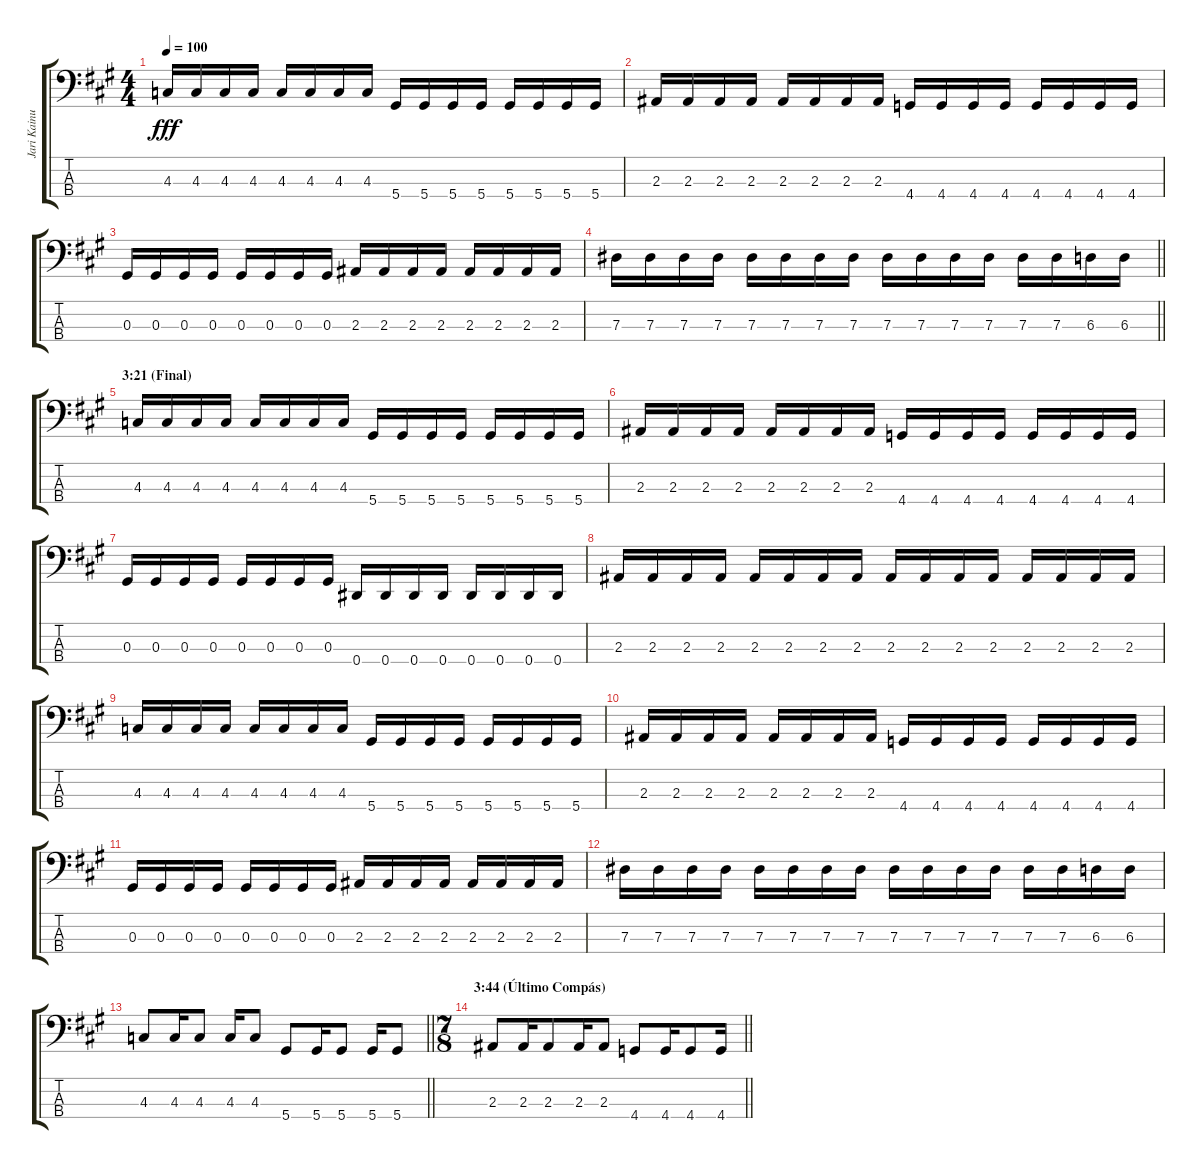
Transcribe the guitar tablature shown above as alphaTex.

\track ("Jari Kainulainen (Bajo)" "Jari Kainu") {instrument electricbassfinger}
\staff {score tabs}
\tuning (Gb2 Db2 Ab1 Eb1) {hide}
\ts (4 4)
\tempo 100
\clef f4
\ks a
4.3.16{dy fff} 4.3.16 4.3.16 4.3.16 4.3.16 4.3.16 4.3.16 4.3.16 5.4.16 5.4.16 5.4.16 5.4.16 5.4.16 5.4.16 5.4.16 5.4.16 |
2.3.16 2.3.16 2.3.16 2.3.16 2.3.16 2.3.16 2.3.16 2.3.16 4.4.16 4.4.16 4.4.16 4.4.16 4.4.16 4.4.16 4.4.16 4.4.16 |
0.3.16 0.3.16 0.3.16 0.3.16 0.3.16 0.3.16 0.3.16 0.3.16 2.3.16 2.3.16 2.3.16 2.3.16 2.3.16 2.3.16 2.3.16 2.3.16 |
\barLineRight lightlight
7.3.16 7.3.16 7.3.16 7.3.16 7.3.16 7.3.16 7.3.16 7.3.16 7.3.16 7.3.16 7.3.16 7.3.16 7.3.16 7.3.16 6.3.16 6.3.16 |
\section ("" "3:21 (Final)")
4.3.16 4.3.16 4.3.16 4.3.16 4.3.16 4.3.16 4.3.16 4.3.16 5.4.16 5.4.16 5.4.16 5.4.16 5.4.16 5.4.16 5.4.16 5.4.16 |
2.3.16 2.3.16 2.3.16 2.3.16 2.3.16 2.3.16 2.3.16 2.3.16 4.4.16 4.4.16 4.4.16 4.4.16 4.4.16 4.4.16 4.4.16 4.4.16 |
0.3.16 0.3.16 0.3.16 0.3.16 0.3.16 0.3.16 0.3.16 0.3.16 0.4.16 0.4.16 0.4.16 0.4.16 0.4.16 0.4.16 0.4.16 0.4.16 |
2.3.16 2.3.16 2.3.16 2.3.16 2.3.16 2.3.16 2.3.16 2.3.16 2.3.16 2.3.16 2.3.16 2.3.16 2.3.16 2.3.16 2.3.16 2.3.16 |
4.3.16 4.3.16 4.3.16 4.3.16 4.3.16 4.3.16 4.3.16 4.3.16 5.4.16 5.4.16 5.4.16 5.4.16 5.4.16 5.4.16 5.4.16 5.4.16 |
2.3.16 2.3.16 2.3.16 2.3.16 2.3.16 2.3.16 2.3.16 2.3.16 4.4.16 4.4.16 4.4.16 4.4.16 4.4.16 4.4.16 4.4.16 4.4.16 |
0.3.16 0.3.16 0.3.16 0.3.16 0.3.16 0.3.16 0.3.16 0.3.16 2.3.16 2.3.16 2.3.16 2.3.16 2.3.16 2.3.16 2.3.16 2.3.16 |
7.3.16 7.3.16 7.3.16 7.3.16 7.3.16 7.3.16 7.3.16 7.3.16 7.3.16 7.3.16 7.3.16 7.3.16 7.3.16 7.3.16 6.3.16 6.3.16 |
\barLineRight lightlight
4.3.8 4.3.16 4.3.8 4.3.16 4.3.8 5.4.8 5.4.16 5.4.8 5.4.16 5.4.8 |
\ts (7 8)
\section ("" "3:44 (Último Compás)")
\barLineRight lightlight
2.3.8 2.3.16 2.3.8 2.3.16 2.3.8 4.4.8 4.4.16 4.4.8 4.4.16
